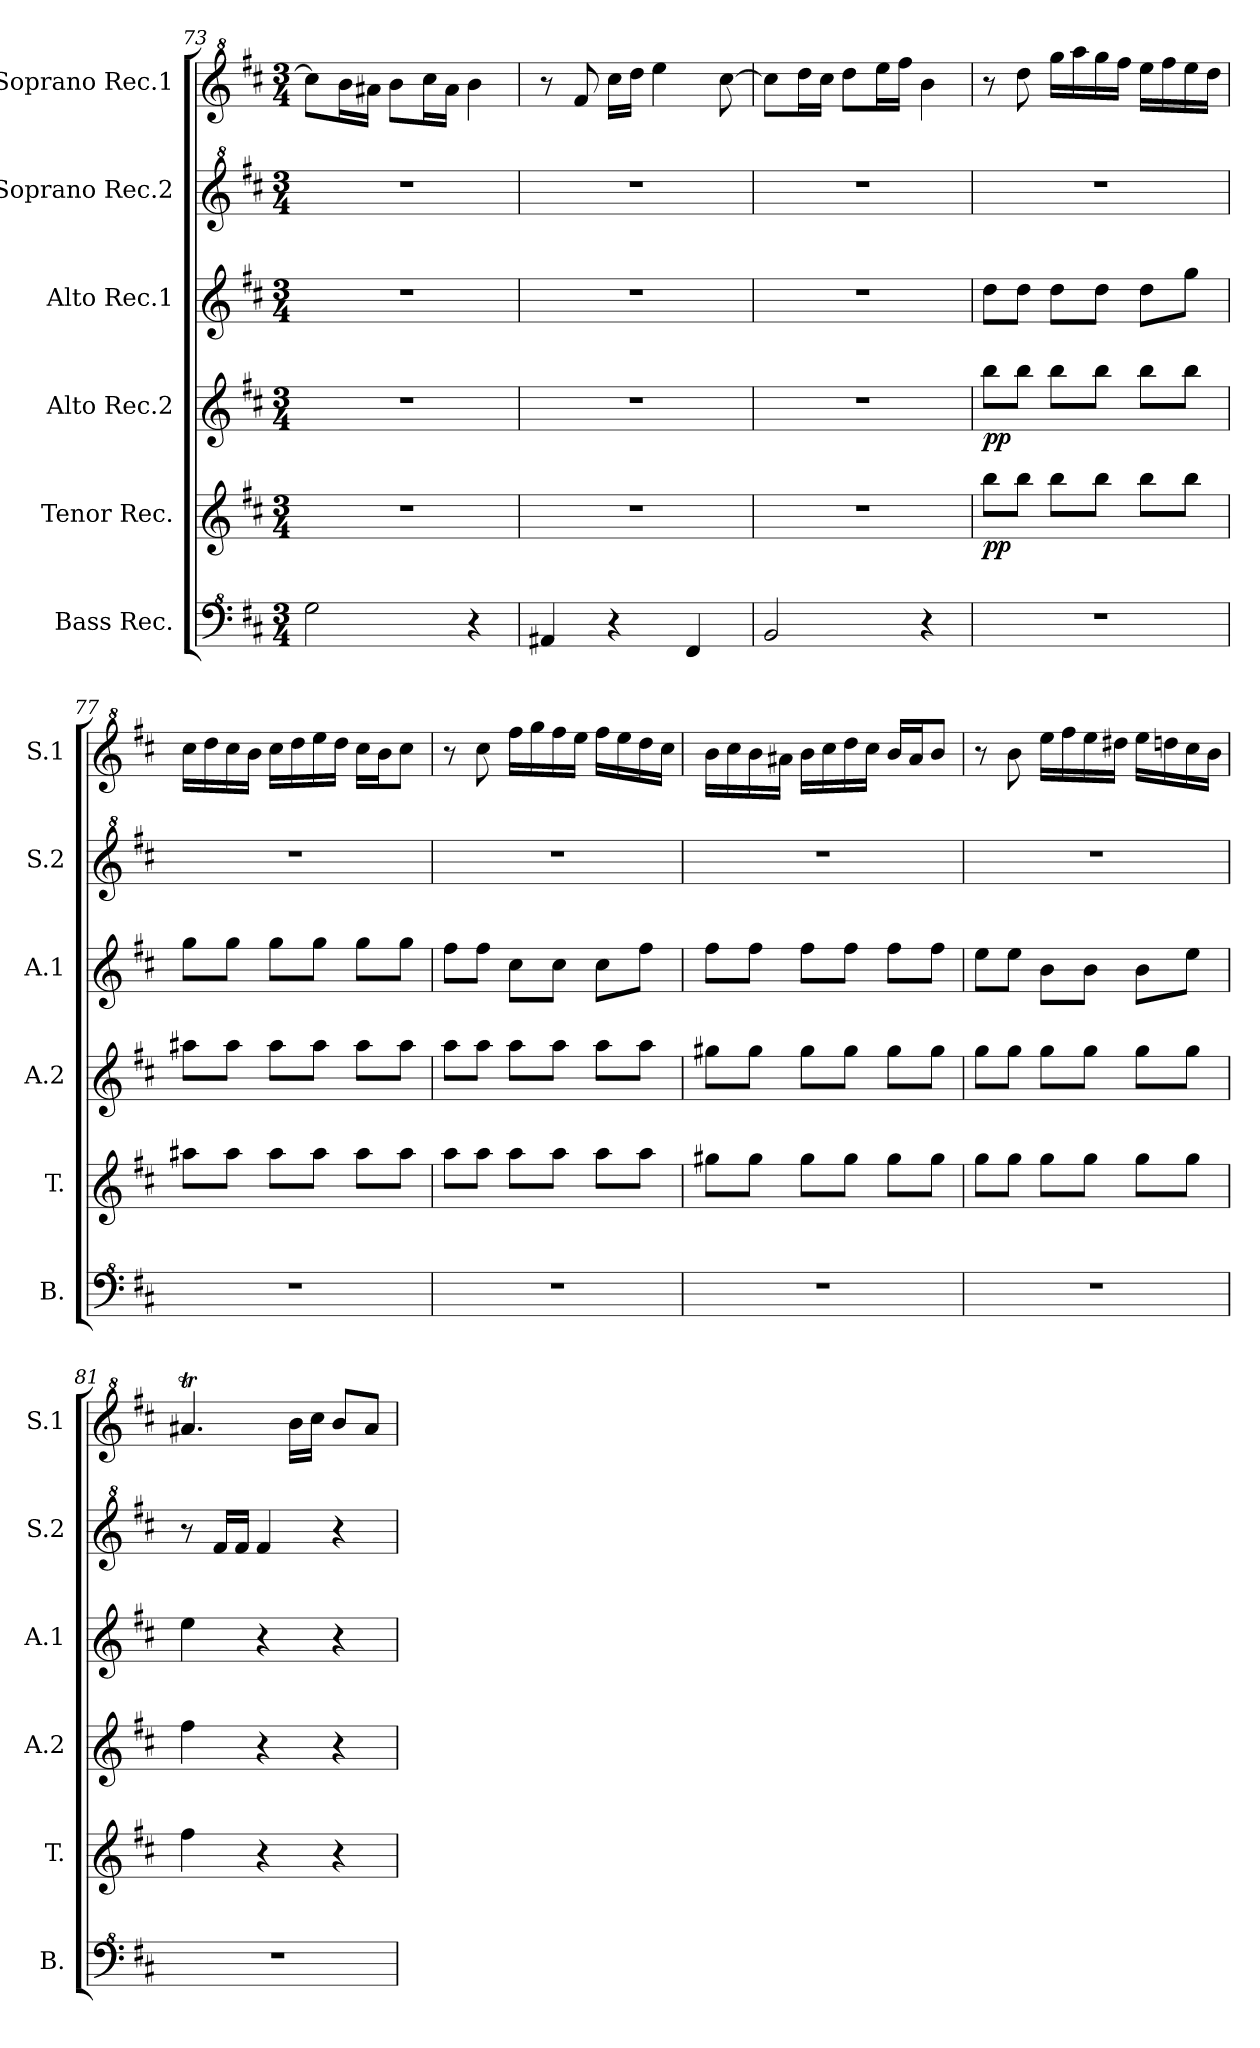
**kern	**kern	**dynam	**kern	**dynam	**kern	**kern	**kern
*part6	*part5	*part5	*part4	*part4	*part3	*part2	*part1
*staff6	*staff5	*staff5	*staff4	*staff4	*staff3	*staff2	*staff1
*I"Bass Rec.	*I"Tenor Rec.	*	*I"Alto Rec.2	*	*I"Alto Rec.1	*I"Soprano Rec.2	*I"Soprano Rec.1
*I'B.	*I'T.	*	*I'A.2	*	*I'A.1	*I'S.2	*I'S.1
*clefF^4	*clefG2	*	*clefG2	*	*clefG2	*clefG^2	*clefG^2
*k[f#c#]	*k[f#c#]	*	*k[f#c#]	*	*k[f#c#]	*k[f#c#]	*k[f#c#]
*D:	*D:	*	*D:	*	*D:	*D:	*D:
*M3/4	*M3/4	*	*M3/4	*	*M3/4	*M3/4	*M3/4
=73	=73	=73	=73	=73	=73	=73	=73
2g\	2.r	.	2.r	.	2.r	2.r	8ccc#\L]
.	.	.	.	.	.	.	16bb\L
.	.	.	.	.	.	.	16aa#X\JJ
.	.	.	.	.	.	.	8bb\L
.	.	.	.	.	.	.	16ccc#\L
.	.	.	.	.	.	.	16aa#\JJ
4r	.	.	.	.	.	.	4bb\
=74	=74	=74	=74	=74	=74	=74	=74
4A#X/	2.r	.	2.r	.	2.r	2.r	8r
.	.	.	.	.	.	.	8ff#/
4r	.	.	.	.	.	.	16ccc#\LL
.	.	.	.	.	.	.	16ddd\JJ
.	.	.	.	.	.	.	4eee\
4F#/	.	.	.	.	.	.	.
.	.	.	.	.	.	.	[8ccc#\
=75	=75	=75	=75	=75	=75	=75	=75
2B/	2.r	.	2.r	.	2.r	2.r	8ccc#\L]
.	.	.	.	.	.	.	16ddd\L
.	.	.	.	.	.	.	16ccc#\JJ
.	.	.	.	.	.	.	8ddd\L
.	.	.	.	.	.	.	16eee\L
.	.	.	.	.	.	.	16fff#\JJ
4r	.	.	.	.	.	.	4bb\
=76	=76	=76	=76	=76	=76	=76	=76
!	!	!LO:DY:b	!	!LO:DY:b	!	!	!
2.r	8bb\L	pp	8bb\L	pp	8dd\L	2.r	8r
.	8bb\J	.	8bb\J	.	8dd\J	.	8ddd\
.	8bb\L	.	8bb\L	.	8dd\L	.	16ggg\LL
.	.	.	.	.	.	.	16aaa\
.	8bb\J	.	8bb\J	.	8dd\J	.	16ggg\
.	.	.	.	.	.	.	16fff#\JJ
.	8bb\L	.	8bb\L	.	8dd\L	.	16eee\LL
.	.	.	.	.	.	.	16fff#\
.	8bb\J	.	8bb\J	.	8gg\J	.	16eee\
.	.	.	.	.	.	.	16ddd\JJ
=77	=77	=77	=77	=77	=77	=77	=77
2.r	8aa#X\L	.	8aa#X\L	.	8gg\L	2.r	16ccc#\LL
.	.	.	.	.	.	.	16ddd\
.	8aa#\J	.	8aa#\J	.	8gg\J	.	16ccc#\
.	.	.	.	.	.	.	16bb\JJ
.	8aa#\L	.	8aa#\L	.	8gg\L	.	16ccc#\LL
.	.	.	.	.	.	.	16ddd\
.	8aa#\J	.	8aa#\J	.	8gg\J	.	16eee\
.	.	.	.	.	.	.	16ddd\JJ
.	8aa#\L	.	8aa#\L	.	8gg\L	.	16ccc#\LL
.	.	.	.	.	.	.	16bb\J
.	8aa#\J	.	8aa#\J	.	8gg\J	.	8ccc#\J
=78	=78	=78	=78	=78	=78	=78	=78
2.r	8aa\L	.	8aa\L	.	8ff#\L	2.r	8r
.	8aa\J	.	8aa\J	.	8ff#\J	.	8ccc#\
.	8aa\L	.	8aa\L	.	8cc#\L	.	16fff#\LL
.	.	.	.	.	.	.	16ggg\
.	8aa\J	.	8aa\J	.	8cc#\J	.	16fff#\
.	.	.	.	.	.	.	16eee\JJ
.	8aa\L	.	8aa\L	.	8cc#\L	.	16fff#\LL
.	.	.	.	.	.	.	16eee\
.	8aa\J	.	8aa\J	.	8ff#\J	.	16ddd\
.	.	.	.	.	.	.	16ccc#\JJ
=79	=79	=79	=79	=79	=79	=79	=79
2.r	8gg#X\L	.	8gg#X\L	.	8ff#\L	2.r	16bb\LL
.	.	.	.	.	.	.	16ccc#\
.	8gg#\J	.	8gg#\J	.	8ff#\J	.	16bb\
.	.	.	.	.	.	.	16aa#X\JJ
.	8gg#\L	.	8gg#\L	.	8ff#\L	.	16bb\LL
.	.	.	.	.	.	.	16ccc#\
.	8gg#\J	.	8gg#\J	.	8ff#\J	.	16ddd\
.	.	.	.	.	.	.	16ccc#\JJ
.	8gg#\L	.	8gg#\L	.	8ff#\L	.	16bb/LL
.	.	.	.	.	.	.	16aa#/J
.	8gg#\J	.	8gg#\J	.	8ff#\J	.	8bb/J
!!LO:PB:g=z
=80	=80	=80	=80	=80	=80	=80	=80
2.r	8gg\L	.	8gg\L	.	8ee\L	2.r	8r
.	8gg\J	.	8gg\J	.	8ee\J	.	8bb\
.	8gg\L	.	8gg\L	.	8b\L	.	16eee\LL
.	.	.	.	.	.	.	16fff#\
.	8gg\J	.	8gg\J	.	8b\J	.	16eee\
.	.	.	.	.	.	.	16ddd#X\JJ
.	8gg\L	.	8gg\L	.	8b\L	.	16eee\LL
.	.	.	.	.	.	.	16dddn\
.	8gg\J	.	8gg\J	.	8ee\J	.	16ccc#\
.	.	.	.	.	.	.	16bb\JJ
=81	=81	=81	=81	=81	=81	=81	=81
2.r	4ff#\	.	4ff#\	.	4ee\	8r	4.aa#Xt/
.	.	.	.	.	.	16ff#/LL	.
.	.	.	.	.	.	16ff#/JJ	.
.	4r	.	4r	.	4r	4ff#/	.
.	.	.	.	.	.	.	16bb\LL
.	.	.	.	.	.	.	16ccc#\JJ
.	4r	.	4r	.	4r	4r	8bb/L
.	.	.	.	.	.	.	8aa#/J
=	=	=	=	=	=	=	=
*-	*-	*-	*-	*-	*-	*-	*-
